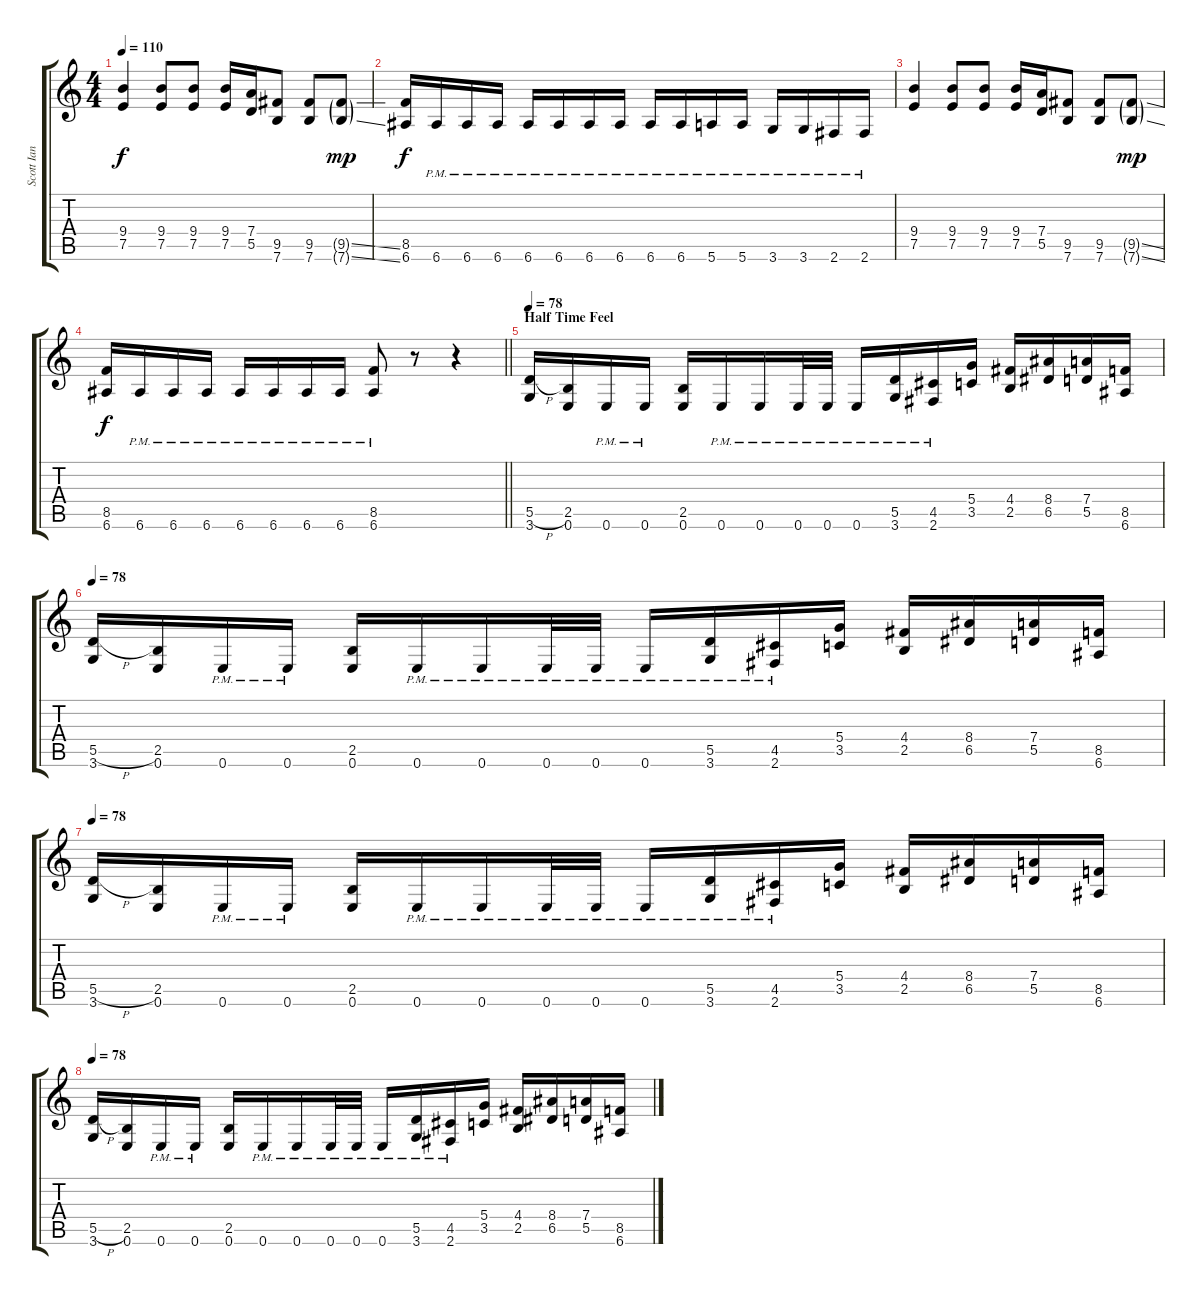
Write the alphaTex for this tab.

\track ("Scott Ian" "Scott Ian") {instrument distortionguitar}
\staff {score tabs}
\tuning (E4 B3 G3 D3 A2 E2) {hide}
\ts (4 4)
\tempo 110
\clef g2
\ks c
(9.4 7.5).4{dy f} (9.4 7.5).8 (9.4 7.5).8 (9.4 7.5).16 (7.4 5.5).16 (9.5 7.6).8 (9.5 7.6).8 (9.5{ss g} 7.6{ss g}).8{dy mp} |
(8.5 6.6).16{dy f} 6.6{pm}.16 6.6{pm}.16 6.6{pm}.16 6.6{pm}.16 6.6{pm}.16 6.6{pm}.16 6.6{pm}.16 6.6{pm}.16 6.6{pm}.16 5.6{pm}.16 5.6{pm}.16 3.6{pm}.16 3.6{pm}.16 2.6{pm}.16 2.6{pm}.16 |
(9.4 7.5).4 (9.4 7.5).8 (9.4 7.5).8 (9.4 7.5).16 (7.4 5.5).16 (9.5 7.6).8 (9.5 7.6).8 (9.5{ss g} 7.6{ss g}).8{dy mp} |
\barLineRight lightlight
(8.5 6.6).16{dy f} 6.6{pm}.16 6.6{pm}.16 6.6{pm}.16 6.6{pm}.16 6.6{pm}.16 6.6{pm}.16 6.6{pm}.16 (8.5 6.6{pm}).8 r.8 r.4 |
\section ("" "Half Time Feel")
\tempo 78
(5.5{h} 3.6).16 (2.5 0.6).16 0.6{pm}.16 0.6{pm}.16 (2.5 0.6).16 0.6{pm}.16 0.6{pm}.16 0.6{pm}.32 0.6{pm}.32 0.6{pm}.16 (5.5 3.6{pm}).16 (4.5 2.6{pm}).16 (5.4 3.5).16 (4.4 2.5).16 (8.4 6.5).16 (7.4 5.5).16 (8.5 6.6).16 |
\tempo 78
(5.5{h} 3.6).16 (2.5 0.6).16 0.6{pm}.16 0.6{pm}.16 (2.5 0.6).16 0.6{pm}.16 0.6{pm}.16 0.6{pm}.32 0.6{pm}.32 0.6{pm}.16 (5.5 3.6{pm}).16 (4.5 2.6{pm}).16 (5.4 3.5).16 (4.4 2.5).16 (8.4 6.5).16 (7.4 5.5).16 (8.5 6.6).16 |
\tempo 78
(5.5{h} 3.6).16 (2.5 0.6).16 0.6{pm}.16 0.6{pm}.16 (2.5 0.6).16 0.6{pm}.16 0.6{pm}.16 0.6{pm}.32 0.6{pm}.32 0.6{pm}.16 (5.5 3.6{pm}).16 (4.5 2.6{pm}).16 (5.4 3.5).16 (4.4 2.5).16 (8.4 6.5).16 (7.4 5.5).16 (8.5 6.6).16 |
\tempo 78
(5.5{h} 3.6).16 (2.5 0.6).16 0.6{pm}.16 0.6{pm}.16 (2.5 0.6).16 0.6{pm}.16 0.6{pm}.16 0.6{pm}.32 0.6{pm}.32 0.6{pm}.16 (5.5 3.6{pm}).16 (4.5 2.6{pm}).16 (5.4 3.5).16 (4.4 2.5).16 (8.4 6.5).16 (7.4 5.5).16 (8.5 6.6).16
